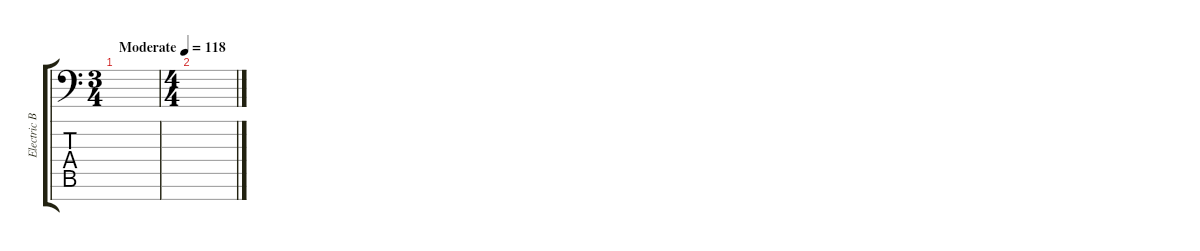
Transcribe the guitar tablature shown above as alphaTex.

\track ("Electric Bass (finger)" "Electric B") {instrument overdrivenguitar}
\staff {score tabs}
\tuning (G2 D2 A1 E1 B0 C-1 C-1) {hide}
\ts (3 4)
\tempo (118 "Moderate")
\clef f4
\ks c
|
\ts (4 4)
